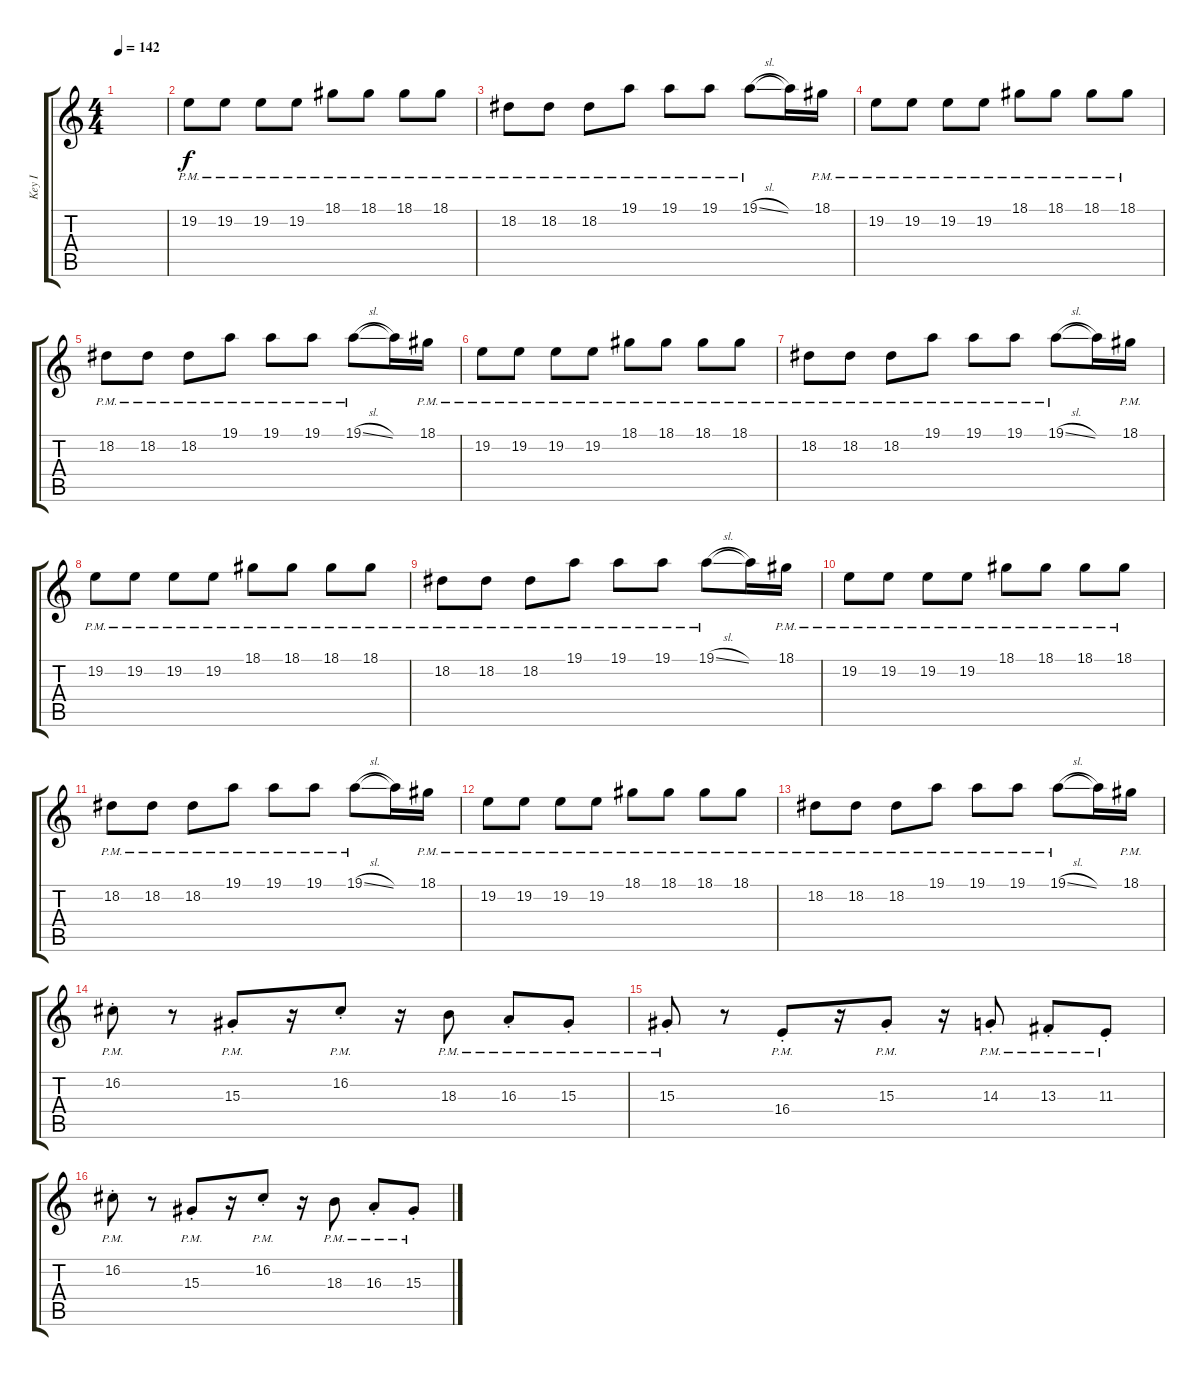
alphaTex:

\track ("Key I" "Key I") {instrument lead2sawtooth}
\staff {score tabs}
\tuning (D4 A3 F3 C3 G2 C2) {hide}
\ts (4 4)
\tempo 142
\clef g2
\ks c
|
19.2{pm}.8 19.2{pm}.8 19.2{pm}.8 19.2{pm}.8 18.1{pm}.8 18.1{pm}.8 18.1{pm}.8 18.1{pm}.8 |
18.2{pm}.8 18.2{pm}.8 18.2{pm}.8 19.1{pm}.8 19.1{pm}.8 19.1{pm}.8 19.1{sl pm}.8 19.1{t}.16 18.1{pm}.16 |
19.2{pm}.8 19.2{pm}.8 19.2{pm}.8 19.2{pm}.8 18.1{pm}.8 18.1{pm}.8 18.1{pm}.8 18.1{pm}.8 |
18.2{pm}.8 18.2{pm}.8 18.2{pm}.8 19.1{pm}.8 19.1{pm}.8 19.1{pm}.8 19.1{sl pm}.8 19.1{t}.16 18.1{pm}.16 |
19.2{pm}.8 19.2{pm}.8 19.2{pm}.8 19.2{pm}.8 18.1{pm}.8 18.1{pm}.8 18.1{pm}.8 18.1{pm}.8 |
18.2{pm}.8 18.2{pm}.8 18.2{pm}.8 19.1{pm}.8 19.1{pm}.8 19.1{pm}.8 19.1{sl pm}.8 19.1{t}.16 18.1{pm}.16 |
19.2{pm}.8 19.2{pm}.8 19.2{pm}.8 19.2{pm}.8 18.1{pm}.8 18.1{pm}.8 18.1{pm}.8 18.1{pm}.8 |
18.2{pm}.8 18.2{pm}.8 18.2{pm}.8 19.1{pm}.8 19.1{pm}.8 19.1{pm}.8 19.1{sl pm}.8 19.1{t}.16 18.1{pm}.16 |
19.2{pm}.8 19.2{pm}.8 19.2{pm}.8 19.2{pm}.8 18.1{pm}.8 18.1{pm}.8 18.1{pm}.8 18.1{pm}.8 |
18.2{pm}.8 18.2{pm}.8 18.2{pm}.8 19.1{pm}.8 19.1{pm}.8 19.1{pm}.8 19.1{sl pm}.8 19.1{t}.16 18.1{pm}.16 |
19.2{pm}.8 19.2{pm}.8 19.2{pm}.8 19.2{pm}.8 18.1{pm}.8 18.1{pm}.8 18.1{pm}.8 18.1{pm}.8 |
18.2{pm}.8 18.2{pm}.8 18.2{pm}.8 19.1{pm}.8 19.1{pm}.8 19.1{pm}.8 19.1{sl pm}.8 19.1{t}.16 18.1{pm}.16 |
16.2{pm st}.8 r.8 15.3{pm st}.8 r.16 16.2{pm st}.8 r.16 18.3{pm}.8 16.3{pm st}.8 15.3{pm st}.8 |
15.3{pm st}.8 r.8 16.4{pm st}.8 r.16 15.3{pm st}.8 r.16 14.3{pm st}.8 13.3{pm st}.8 11.3{pm st}.8 |
16.2{pm st}.8 r.8 15.3{pm st}.8 r.16 16.2{pm st}.8 r.16 18.3{pm}.8 16.3{pm st}.8 15.3{pm st}.8
